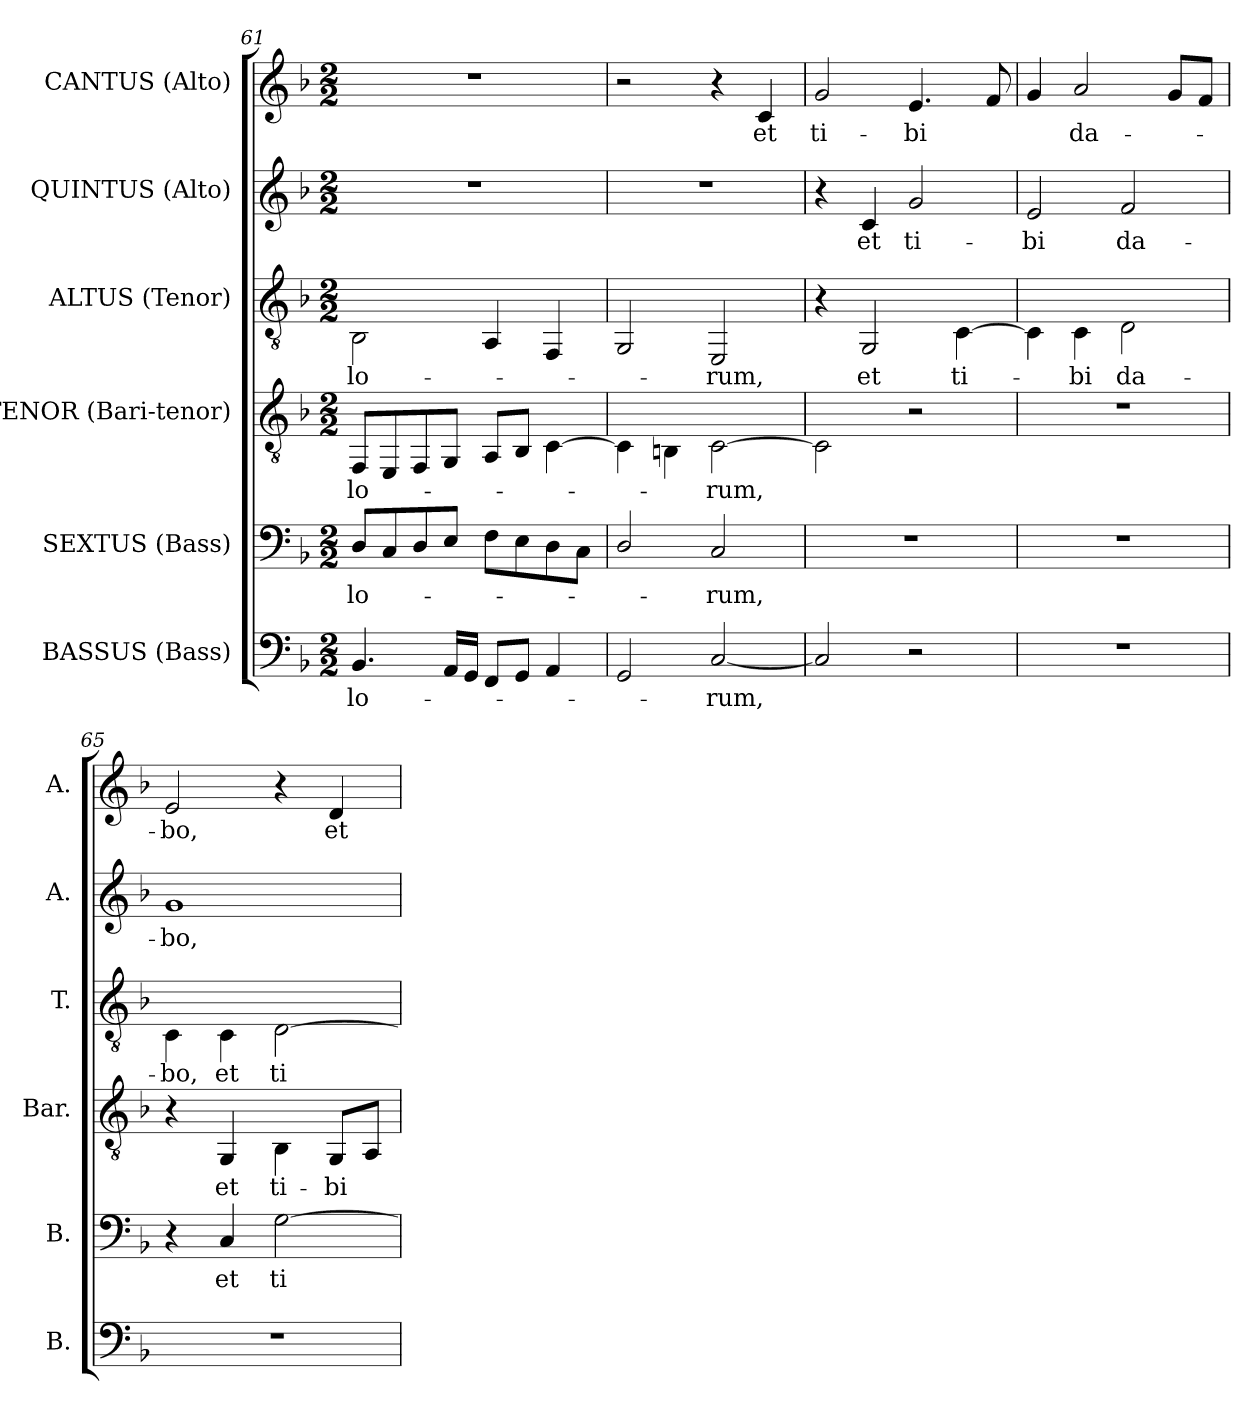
**kern	**text	**kern	**text	**kern	**text	**kern	**text	**kern	**text	**kern	**text
*part6	*part6	*part5	*part5	*part4	*part4	*part3	*part3	*part2	*part2	*part1	*part1
*staff6	*staff6	*staff5	*staff5	*staff4	*staff4	*staff3	*staff3	*staff2	*staff2	*staff1	*staff1
*I"BASSUS (Bass)	*	*I"SEXTUS (Bass)	*	*I"TENOR (Bari-tenor)	*	*I"ALTUS (Tenor)	*	*I"QUINTUS (Alto)	*	*I"CANTUS (Alto)	*
*I'B.	*	*I'B.	*	*I'Bar.	*	*I'T.	*	*I'A.	*	*I'A.	*
*clefF4	*	*clefF4	*	*clefGv2	*	*clefGv2	*	*clefG2	*	*clefG2	*
*k[b-]	*	*k[b-]	*	*k[b-]	*	*k[b-]	*	*k[b-]	*	*k[b-]	*
*F:	*	*F:	*	*F:	*	*F:	*	*F:	*	*F:	*
*M2/2	*	*M2/2	*	*M2/2	*	*M2/2	*	*M2/2	*	*M2/2	*
=61	=61	=61	=61	=61	=61	=61	=61	=61	=61	=61	=61
!	!LO:LY:b:color=#000000	!	!	!	!	!	!	!	!	!	!
!	!	!	!LO:LY:b:color=#000000	!	!	!	!	!	!	!	!
!	!	!	!	!	!LO:LY:b:color=#000000	!	!	!	!	!	!
!	!	!	!	!	!	!	!LO:LY:b:color=#000000	!	!	!	!
4.BB-i/	-lo-	8Di/L	-lo-	8FFi/L	-lo-	2BB-i\	-lo-	1r	.	1r	.
.	.	8Ci/	.	8EEi/	.	.	.	.	.	.	.
.	.	8Di/	.	8FFi/	.	.	.	.	.	.	.
16AAi/LL	.	8Ei/J	.	8GGi/J	.	.	.	.	.	.	.
16GGi/JJ	.	.	.	.	.	.	.	.	.	.	.
8FFi/L	.	8Fi\L	.	8AAi/L	.	4AAi/	.	.	.	.	.
8GGi/J	.	8Ei\	.	8BB-i/J	.	.	.	.	.	.	.
4AAi/	.	8Di\	.	[4Ci\	.	4FFi/	.	.	.	.	.
.	.	8Ci\J	.	.	.	.	.	.	.	.	.
=62	=62	=62	=62	=62	=62	=62	=62	=62	=62	=62	=62
2GGi/	.	2Di/	.	4Ci\]	.	2GGi/	.	1r	.	2r	.
.	.	.	.	4BBni\	.	.	.	.	.	.	.
!	!LO:LY:b:color=#000000	!	!	!	!	!	!	!	!	!	!
!	!	!	!LO:LY:b:color=#000000	!	!	!	!	!	!	!	!
!	!	!	!	!	!LO:LY:b:color=#000000	!	!	!	!	!	!
!	!	!	!	!	!	!	!LO:LY:b:color=#000000	!	!	!	!
[2Ci/	-rum,	2Ci/	-rum,	[2Ci\	-rum,	2EEi/	-rum,	.	.	4r	.
!	!	!	!	!	!	!	!	!	!	!	!LO:LY:b:color=#000000
.	.	.	.	.	.	.	.	.	.	4ci/	et
=63	=63	=63	=63	=63	=63	=63	=63	=63	=63	=63	=63
!	!	!	!	!	!	!	!	!	!	!	!LO:LY:b:color=#000000
2Ci/]	.	1r	.	2Ci\]	.	4r	.	4r	.	2gi/	ti-
!	!	!	!	!	!	!	!LO:LY:b:color=#000000	!	!	!	!
!	!	!	!	!	!	!	!	!	!LO:LY:b:color=#000000	!	!
.	.	.	.	.	.	2GGi/	et	4ci/	et	.	.
!	!	!	!	!	!	!	!	!	!LO:LY:b:color=#000000	!	!
!	!	!	!	!	!	!	!	!	!	!	!LO:LY:b:color=#000000
2r	.	.	.	2r	.	.	.	2gi/	ti-	4.ei/	-bi
!	!	!	!	!	!	!	!LO:LY:b:color=#000000	!	!	!	!
.	.	.	.	.	.	[4Ci\	ti-	.	.	.	.
.	.	.	.	.	.	.	.	.	.	8fi/	.
=64	=64	=64	=64	=64	=64	=64	=64	=64	=64	=64	=64
!	!	!	!	!	!	!	!	!	!LO:LY:b:color=#000000	!	!
1r	.	1r	.	1r	.	4Ci\]	.	2ei/	-bi	4gi/	.
!	!	!	!	!	!	!	!LO:LY:b:color=#000000	!	!	!	!
!	!	!	!	!	!	!	!	!	!	!	!LO:LY:b:color=#000000
.	.	.	.	.	.	4Ci\	-bi	.	.	2ai/	da-
!	!	!	!	!	!	!	!LO:LY:b:color=#000000	!	!	!	!
!	!	!	!	!	!	!	!	!	!LO:LY:b:color=#000000	!	!
.	.	.	.	.	.	2Di\	da-	2fi/	da-	.	.
.	.	.	.	.	.	.	.	.	.	8gi/L	.
.	.	.	.	.	.	.	.	.	.	8fi/J	.
=65	=65	=65	=65	=65	=65	=65	=65	=65	=65	=65	=65
!	!	!	!	!	!	!	!LO:LY:b:color=#000000	!	!	!	!
!	!	!	!	!	!	!	!	!	!LO:LY:b:color=#000000	!	!
!	!	!	!	!	!	!	!	!	!	!	!LO:LY:b:color=#000000
1r	.	4r	.	4r	.	4Ci\	-bo,	1gi	-bo,	2ei/	-bo,
!	!	!	!LO:LY:b:color=#000000	!	!	!	!	!	!	!	!
!	!	!	!	!	!LO:LY:b:color=#000000	!	!	!	!	!	!
!	!	!	!	!	!	!	!LO:LY:b:color=#000000	!	!	!	!
.	.	4Ci/	et	4GGi/	et	4Ci\	et	.	.	.	.
!	!	!	!LO:LY:b:color=#000000	!	!	!	!	!	!	!	!
!	!	!	!	!	!LO:LY:b:color=#000000	!	!	!	!	!	!
!	!	!	!	!	!	!	!LO:LY:b:color=#000000	!	!	!	!
.	.	[2Gi\	ti-	4BB-i\	ti-	[2Di\	ti-	.	.	4r	.
!	!	!	!	!	!LO:LY:b:color=#000000	!	!	!	!	!	!
!	!	!	!	!	!	!	!	!	!	!	!LO:LY:b:color=#000000
.	.	.	.	8GGi/L	-bi	.	.	.	.	4di/	et
.	.	.	.	8AAi/J	.	.	.	.	.	.	.
=	=	=	=	=	=	=	=	=	=	=	=
*-	*-	*-	*-	*-	*-	*-	*-	*-	*-	*-	*-
